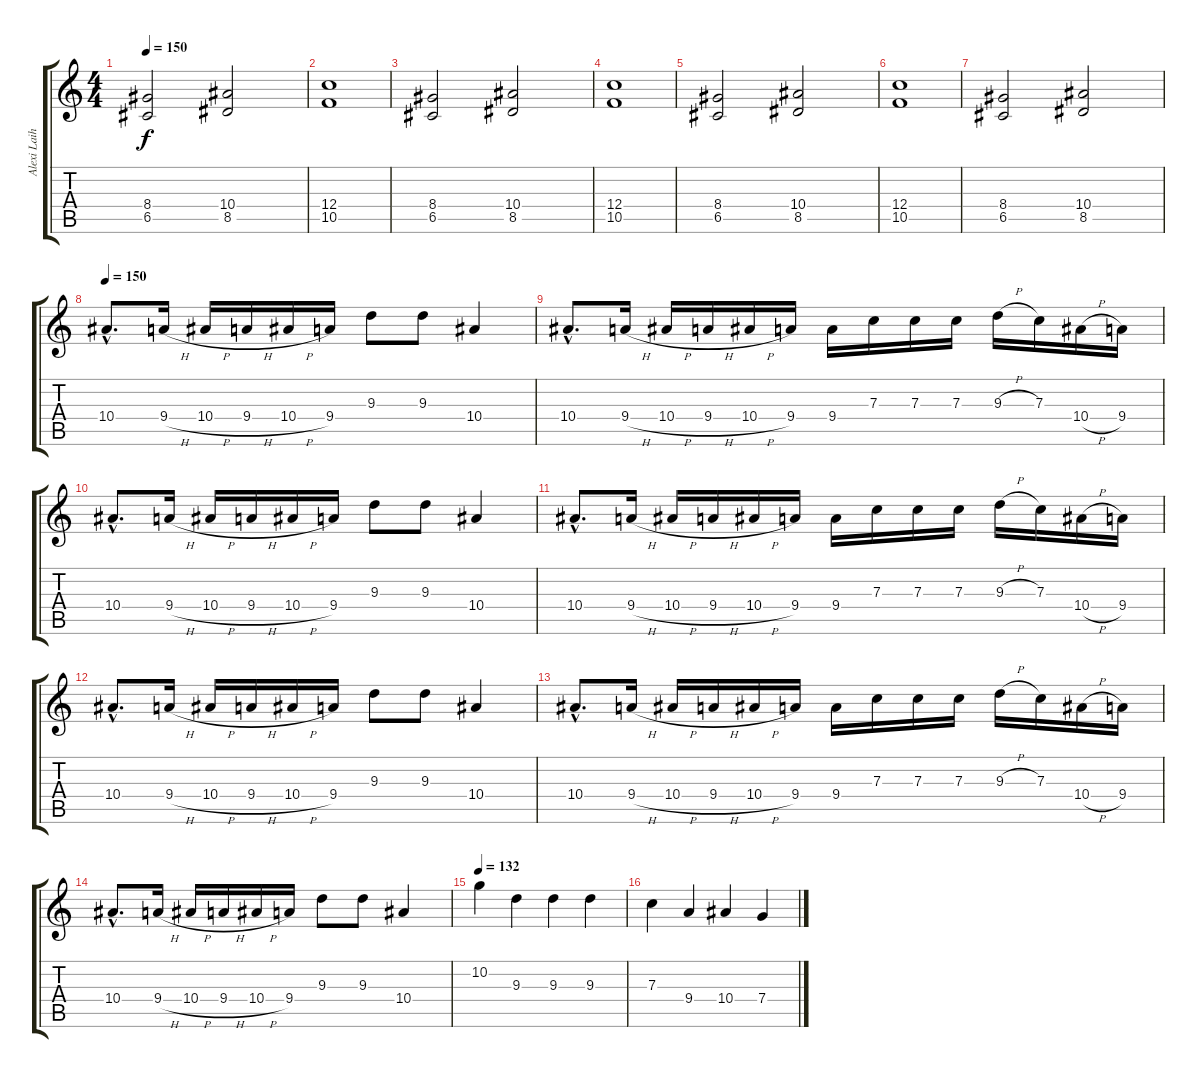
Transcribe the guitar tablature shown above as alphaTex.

\track ("Alexi Laiho" "Alexi Laih") {instrument distortionguitar}
\staff {score tabs}
\tuning (D4 A3 F3 C3 G2 D2) {hide}
\ts (4 4)
\tempo 150
\clef g2
\ks c
(8.4 6.5).2{dy f} (10.4 8.5).2 |
(12.4 10.5).1 |
(8.4 6.5).2 (10.4 8.5).2 |
(12.4 10.5).1 |
(8.4 6.5).2 (10.4 8.5).2 |
(12.4 10.5).1 |
(8.4 6.5).2 (10.4 8.5).2 |
\tempo 150
10.4{hac}.8{d} 9.4{h}.16 10.4{h}.16 9.4{h}.16 10.4{h}.16 9.4.16 9.3.8 9.3.8 10.4.4 |
10.4{hac}.8{d} 9.4{h}.16 10.4{h}.16 9.4{h}.16 10.4{h}.16 9.4.16 9.4.16 7.3.16 7.3.16 7.3.16 9.3{h}.16 7.3.16 10.4{h}.16 9.4.16 |
10.4{hac}.8{d} 9.4{h}.16 10.4{h}.16 9.4{h}.16 10.4{h}.16 9.4.16 9.3.8 9.3.8 10.4.4 |
10.4{hac}.8{d} 9.4{h}.16 10.4{h}.16 9.4{h}.16 10.4{h}.16 9.4.16 9.4.16 7.3.16 7.3.16 7.3.16 9.3{h}.16 7.3.16 10.4{h}.16 9.4.16 |
10.4{hac}.8{d} 9.4{h}.16 10.4{h}.16 9.4{h}.16 10.4{h}.16 9.4.16 9.3.8 9.3.8 10.4.4 |
10.4{hac}.8{d} 9.4{h}.16 10.4{h}.16 9.4{h}.16 10.4{h}.16 9.4.16 9.4.16 7.3.16 7.3.16 7.3.16 9.3{h}.16 7.3.16 10.4{h}.16 9.4.16 |
10.4{hac}.8{d} 9.4{h}.16 10.4{h}.16 9.4{h}.16 10.4{h}.16 9.4.16 9.3.8 9.3.8 10.4.4 |
\tempo 140
\tempo 132
10.2.4 9.3.4 9.3.4 9.3.4 |
7.3.4 9.4.4 10.4.4 7.4.4
